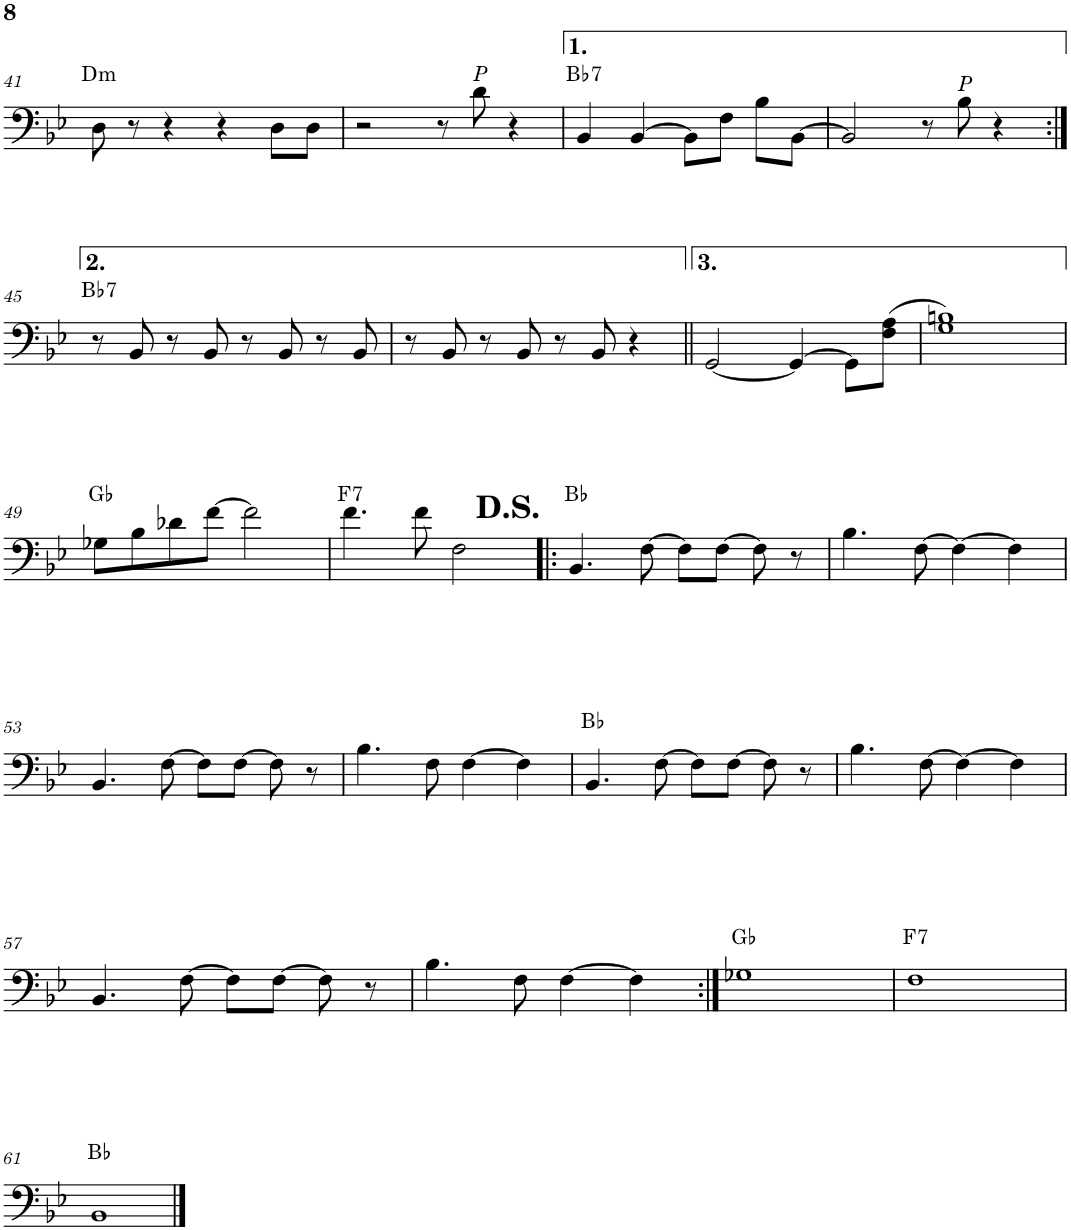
**kern	**harte
*part1	*part1
*staff1	*
*I"5-str. Electric Bass	*
*I'El. B.	*
!!LO:PB:g=z
*clefF4	*
*Trd7c12	*
*k[b-e-]	*
*M4/4	*
=41	=41
!	!LO:H:kt=m
8D\	D:min
8r	.
4r	.
4r	.
8D\L	.
8D\J	.
=42	=42
2r	.
8r	.
!LO:TX:a:i:t=P	!
8d\	.
4r	.
=43	=43
!	!LO:H:kt=7
4BB-/	Bb:7
[4BB-/	.
8BB-\L]	.
8F\J	.
8B-\L	.
[8BB-\J	.
=44	=44
2BB-/]	.
8r	.
!LO:TX:a:i:t=P	!
8B-\	.
4r	.
!!LO:LB:g=z
=45:|!	=45:|!
!	!LO:H:kt=7
8r	Bb:7
8BB-/	.
8r	.
8BB-/	.
8r	.
8BB-/	.
8r	.
8BB-/	.
=46	=46
8r	.
8BB-/	.
8r	.
8BB-/	.
8r	.
8BB-/	.
4r	.
=47||	=47||
[2GG/	.
4GG/_	.
8GG\L]	.
(8F\ 8A\J	.
=48	=48
1G 1Bn)	.
!!LO:LB:g=z
=49	=49
8G-X\L	Gb:maj
8B-\	.
8d-X\	.
[8f\J	.
2f\]	.
=50	=50
!	!LO:H:kt=7
4.f\	F:7
8f\	.
2F\	.
=51!|:	=51!|:
4.BB-/	Bb:maj
[8F\	.
8F\L]	.
[8F\J	.
8F\]	.
8r	.
=52	=52
4.B-\	.
[8F\	.
4F\_	.
4F\]	.
!!LO:LB:g=z
=53	=53
4.BB-/	.
[8F\	.
8F\L]	.
[8F\J	.
8F\]	.
8r	.
=54	=54
4.B-\	.
8F\	.
[4F\	.
4F\]	.
=55	=55
4.BB-/	Bb:maj
[8F\	.
8F\L]	.
[8F\J	.
8F\]	.
8r	.
=56	=56
4.B-\	.
[8F\	.
4F\_	.
4F\]	.
!!LO:LB:g=z
=57	=57
4.BB-/	.
[8F\	.
8F\L]	.
[8F\J	.
8F\]	.
8r	.
=58	=58
4.B-\	.
8F\	.
[4F\	.
4F\]	.
=59:|!	=59:|!
1G-X	Gb:maj
=60	=60
!	!LO:H:kt=7
1F	F:7
!!LO:LB:g=z
=61	=61
1BB-	Bb:maj
==	==
*-	*-
